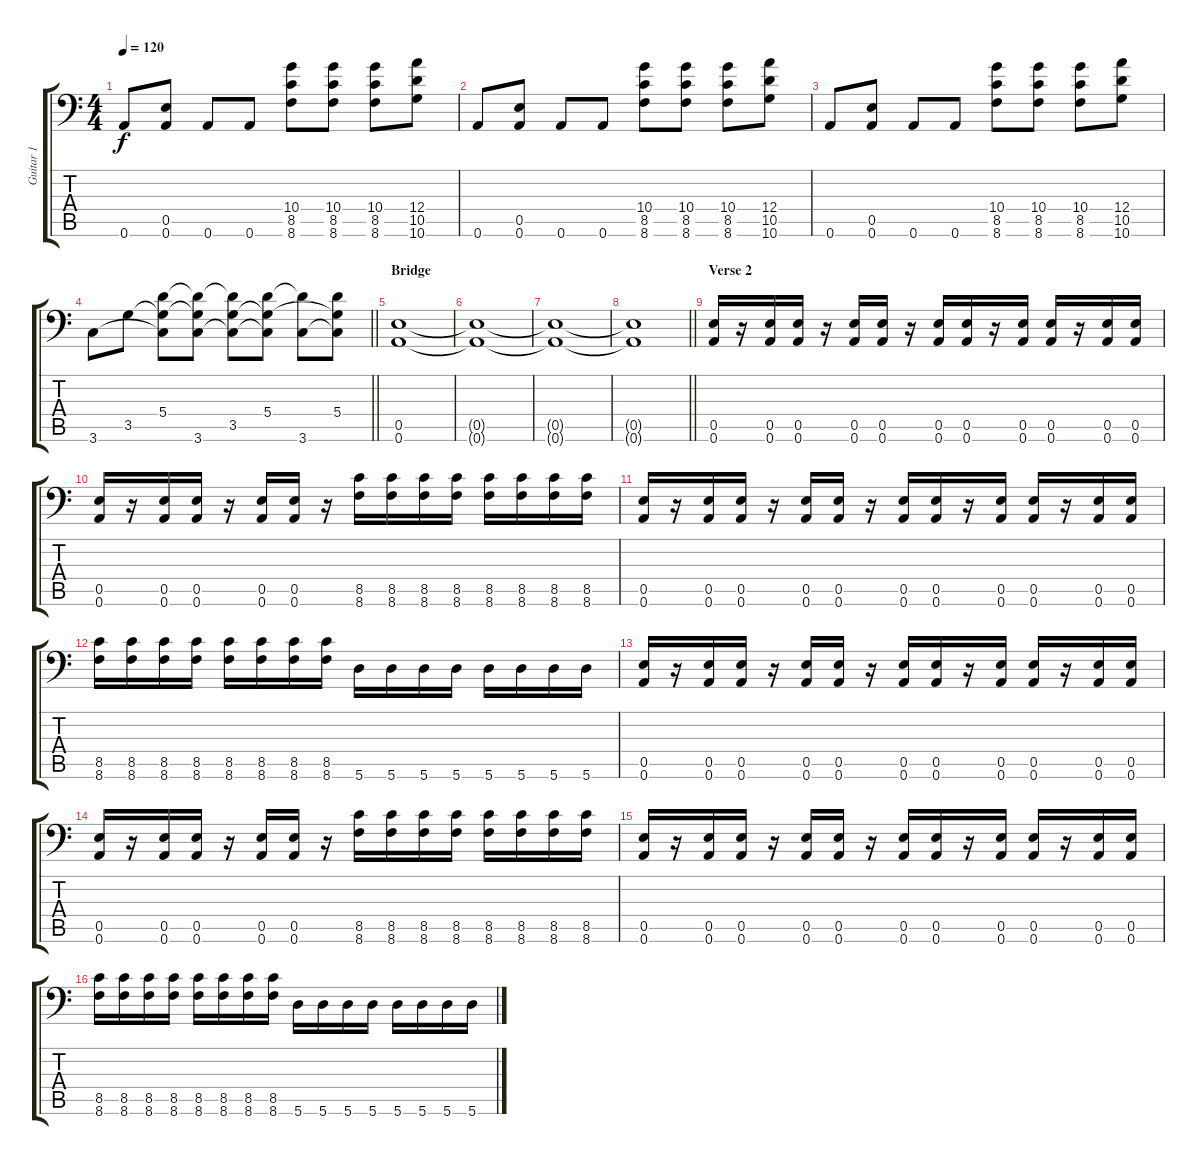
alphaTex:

\track ("Guitar 1" "Guitar 1") {instrument distortionguitar}
\staff {score tabs}
\tuning (B3 G3 D3 A2 E2 A1) {hide}
\ts (4 4)
\tempo 120
\clef f4
\ks c
0.6.8{dy f} (0.5 0.6).8 0.6.8 0.6.8 (10.4 8.5 8.6).8 (10.4 8.5 8.6).8 (10.4 8.5 8.6).8 (12.4 10.5 10.6).8 |
0.6.8 (0.5 0.6).8 0.6.8 0.6.8 (10.4 8.5 8.6).8 (10.4 8.5 8.6).8 (10.4 8.5 8.6).8 (12.4 10.5 10.6).8 |
0.6.8 (0.5 0.6).8 0.6.8 0.6.8 (10.4 8.5 8.6).8 (10.4 8.5 8.6).8 (10.4 8.5 8.6).8 (12.4 10.5 10.6).8 |
\barLineRight lightlight
3.6.8 3.5.8 (5.4 3.5{t} 3.6{t}).8 (5.4{t} 3.5{t} 3.6).8 (5.4{t} 3.5 3.6{t}).8 (5.4 3.5{t} 3.6{t}).8 (5.4{t} 3.6).8 (5.4 3.5{t} 3.6{t}).8 |
\section ("" "Bridge")
(0.5 0.6).1 |
(0.5{t} 0.6{t}).1 |
(0.5{t} 0.6{t}).1 |
\barLineRight lightlight
(0.5{t} 0.6{t}).1 |
\section ("" "Verse 2")
(0.5 0.6).16 r.16 (0.5 0.6).16 (0.5 0.6).16 r.16 (0.5 0.6).16 (0.5 0.6).16 r.16 (0.5 0.6).16 (0.5 0.6).16 r.16 (0.5 0.6).16 (0.5 0.6).16 r.16 (0.5 0.6).16 (0.5 0.6).16 |
(0.5 0.6).16 r.16 (0.5 0.6).16 (0.5 0.6).16 r.16 (0.5 0.6).16 (0.5 0.6).16 r.16 (8.5 8.6).16 (8.5 8.6).16 (8.5 8.6).16 (8.5 8.6).16 (8.5 8.6).16 (8.5 8.6).16 (8.5 8.6).16 (8.5 8.6).16 |
(0.5 0.6).16 r.16 (0.5 0.6).16 (0.5 0.6).16 r.16 (0.5 0.6).16 (0.5 0.6).16 r.16 (0.5 0.6).16 (0.5 0.6).16 r.16 (0.5 0.6).16 (0.5 0.6).16 r.16 (0.5 0.6).16 (0.5 0.6).16 |
(8.5 8.6).16 (8.5 8.6).16 (8.5 8.6).16 (8.5 8.6).16 (8.5 8.6).16 (8.5 8.6).16 (8.5 8.6).16 (8.5 8.6).16 5.6.16 5.6.16 5.6.16 5.6.16 5.6.16 5.6.16 5.6.16 5.6.16 |
(0.5 0.6).16 r.16 (0.5 0.6).16 (0.5 0.6).16 r.16 (0.5 0.6).16 (0.5 0.6).16 r.16 (0.5 0.6).16 (0.5 0.6).16 r.16 (0.5 0.6).16 (0.5 0.6).16 r.16 (0.5 0.6).16 (0.5 0.6).16 |
(0.5 0.6).16 r.16 (0.5 0.6).16 (0.5 0.6).16 r.16 (0.5 0.6).16 (0.5 0.6).16 r.16 (8.5 8.6).16 (8.5 8.6).16 (8.5 8.6).16 (8.5 8.6).16 (8.5 8.6).16 (8.5 8.6).16 (8.5 8.6).16 (8.5 8.6).16 |
(0.5 0.6).16 r.16 (0.5 0.6).16 (0.5 0.6).16 r.16 (0.5 0.6).16 (0.5 0.6).16 r.16 (0.5 0.6).16 (0.5 0.6).16 r.16 (0.5 0.6).16 (0.5 0.6).16 r.16 (0.5 0.6).16 (0.5 0.6).16 |
(8.5 8.6).16 (8.5 8.6).16 (8.5 8.6).16 (8.5 8.6).16 (8.5 8.6).16 (8.5 8.6).16 (8.5 8.6).16 (8.5 8.6).16 5.6.16 5.6.16 5.6.16 5.6.16 5.6.16 5.6.16 5.6.16 5.6.16
